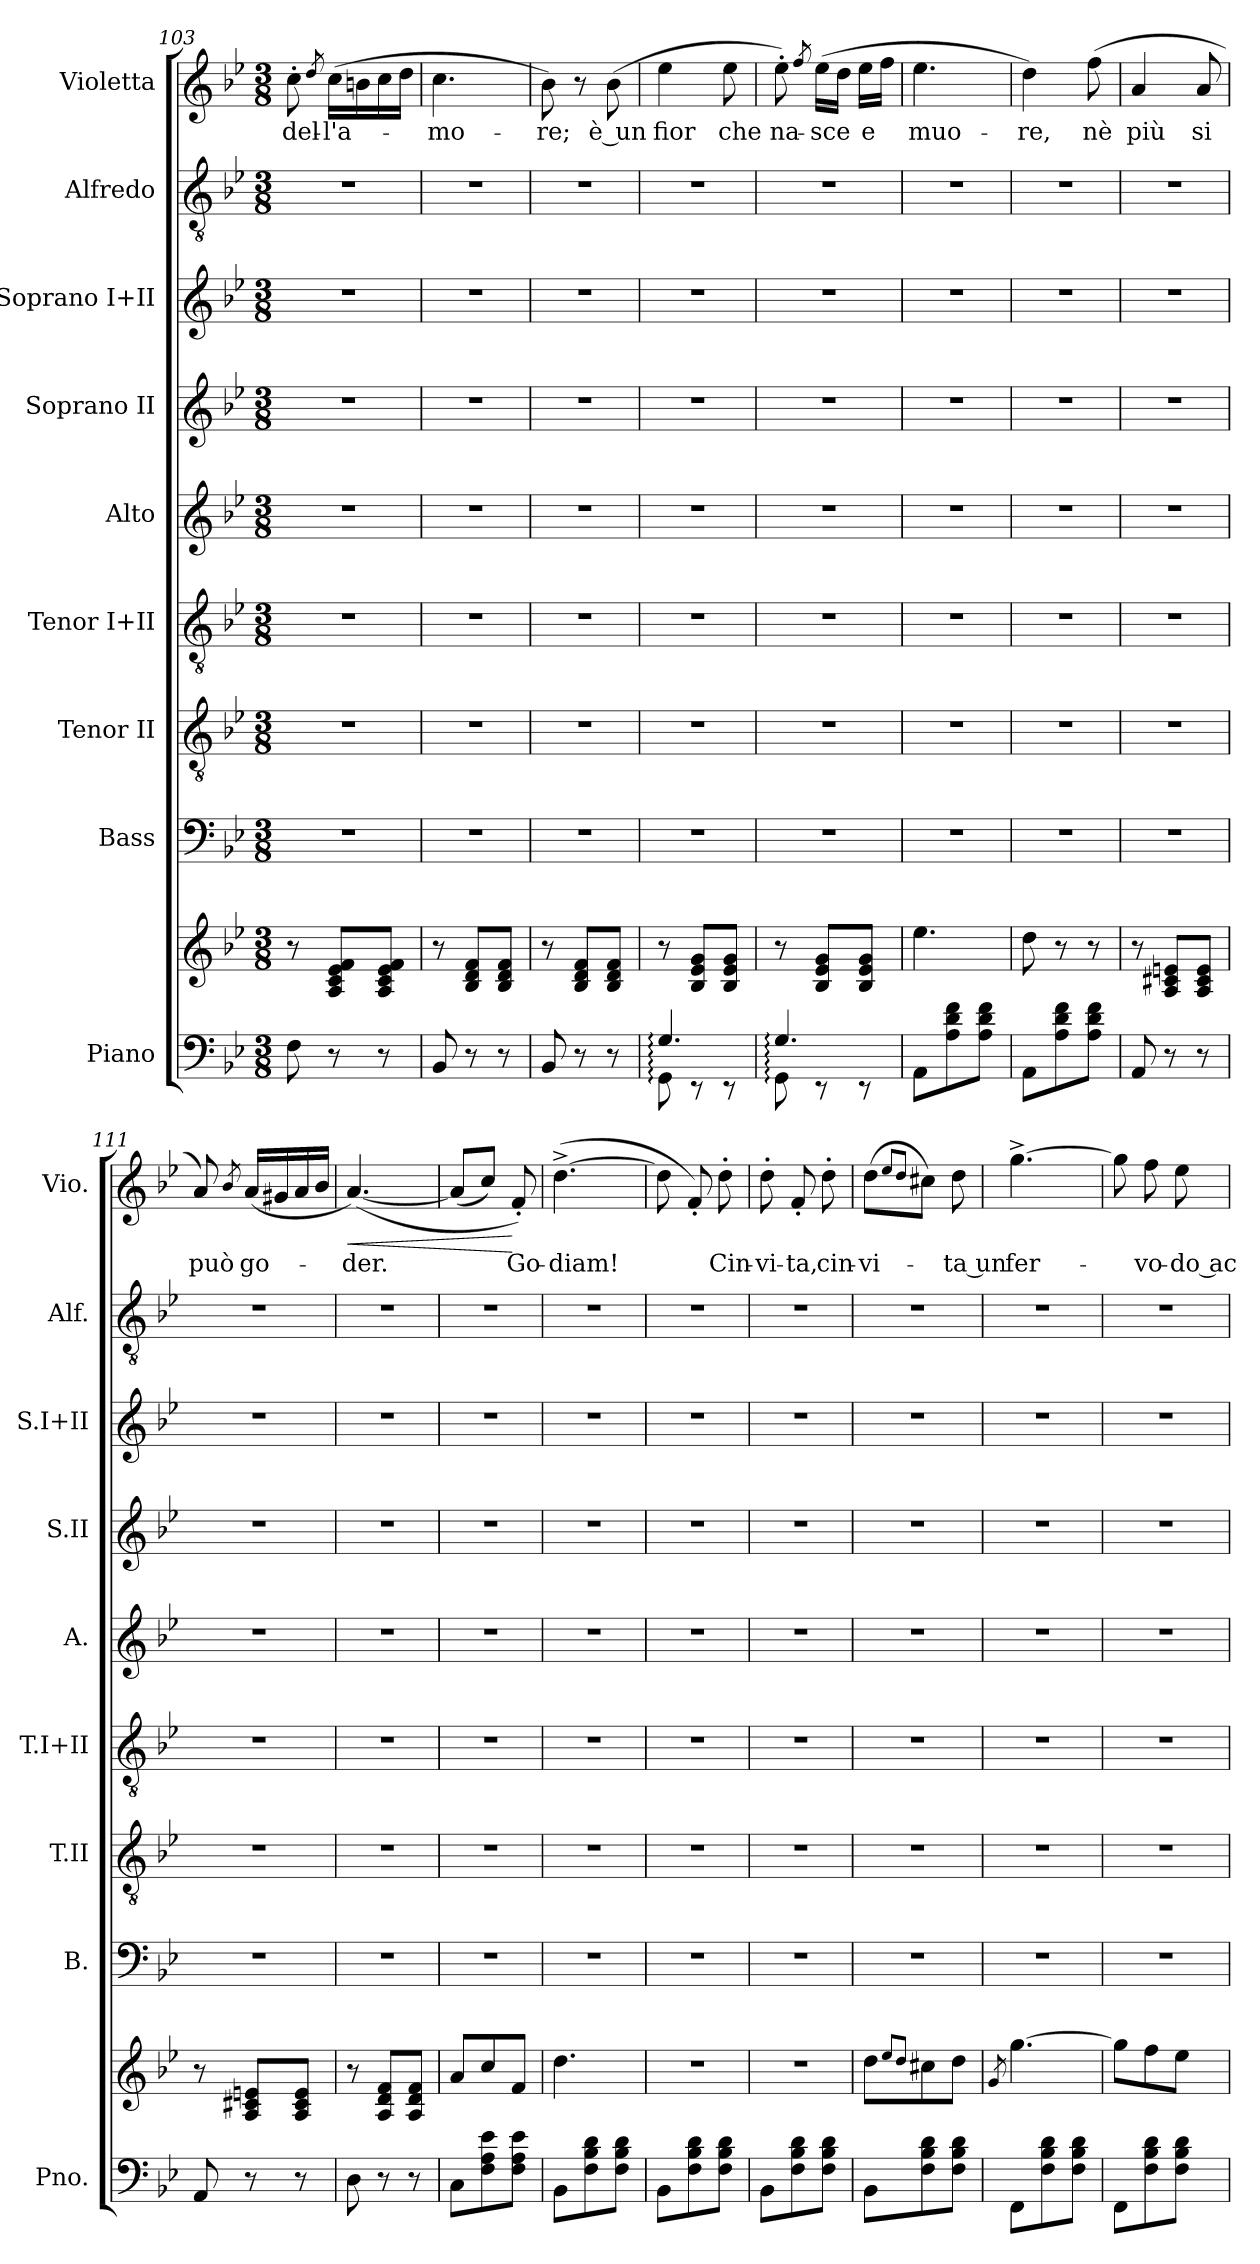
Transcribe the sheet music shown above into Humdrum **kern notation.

**kern	**kern	**kern	**kern	**kern	**kern	**kern	**kern	**kern	**kern	**text	**dynam
*part9	*part9	*part8	*part7	*part6	*part5	*part4	*part3	*part2	*part1	*part1	*part1
*staff10	*staff9	*staff8	*staff7	*staff6	*staff5	*staff4	*staff3	*staff2	*staff1	*staff1	*staff1
*I"Piano	*	*I"Bass	*I"Tenor II	*I"Tenor I+II	*I"Alto	*I"Soprano II	*I"Soprano I+II	*I"Alfredo	*I"Violetta	*	*
*I'Pno.	*	*I'B.	*I'T.II	*I'T.I+II	*I'A.	*I'S.II	*I'S.I+II	*I'Alf.	*I'Vio.	*	*
*clefF4	*clefG2	*clefF4	*clefGv2	*clefGv2	*clefG2	*clefG2	*clefG2	*clefGv2	*clefG2	*	*
*k[b-e-]	*k[b-e-]	*k[b-e-]	*k[b-e-]	*k[b-e-]	*k[b-e-]	*k[b-e-]	*k[b-e-]	*k[b-e-]	*k[b-e-]	*	*
*M3/8	*M3/8	*M3/8	*M3/8	*M3/8	*M3/8	*M3/8	*M3/8	*M3/8	*M3/8	*	*
=103	=103	=103	=103	=103	=103	=103	=103	=103	=103	=103	=103
!	!	!	!	!	!	!	!	!	!	!LO:LY:b	!
8F\	8r	4.r	4.r	4.r	4.r	4.r	4.r	4.r	8cc'\	del-	.
.	.	.	.	.	.	.	.	.	8qdd/	.	.
!	!	!	!	!	!	!	!	!	!	!LO:LY:b	!
8r	8A/ 8c/ 8e-/ 8f/L	.	.	.	.	.	.	.	(>16cc\LL	-l'a-	.
.	.	.	.	.	.	.	.	.	16bn\	.	.
8r	8A/ 8c/ 8e-/ 8f/J	.	.	.	.	.	.	.	16cc\	.	.
.	.	.	.	.	.	.	.	.	16dd\JJ	.	.
=104	=104	=104	=104	=104	=104	=104	=104	=104	=104	=104	=104
!	!	!	!	!	!	!	!	!	!	!LO:LY:b	!
8BB-/	8r	4.r	4.r	4.r	4.r	4.r	4.r	4.r	4.cc\	-mo-	.
8r	8B-/ 8d/ 8f/L	.	.	.	.	.	.	.	.	.	.
8r	8B-/ 8d/ 8f/J	.	.	.	.	.	.	.	.	.	.
=105	=105	=105	=105	=105	=105	=105	=105	=105	=105	=105	=105
!	!	!	!	!	!	!	!	!	!	!LO:LY:b	!
8BB-/	8r	4.r	4.r	4.r	4.r	4.r	4.r	4.r	8b-\)	-re;	.
8r	8B-/ 8d/ 8f/L	.	.	.	.	.	.	.	8r	.	.
!	!	!	!	!	!	!	!	!	!	!LO:LY:b	!
8r	8B-/ 8d/ 8f/J	.	.	.	.	.	.	.	(>8b-\	è un	.
=106	=106	=106	=106	=106	=106	=106	=106	=106	=106	=106	=106
*^	*	*	*	*	*	*	*	*	*	*	*
!	!	!	!	!	!	!	!	!	!	!	!LO:LY:b	!
4.G:/	8GG:\	8r	4.r	4.r	4.r	4.r	4.r	4.r	4.r	4ee-\	fior	.
.	8r	8B-/ 8e-/ 8g/L	.	.	.	.	.	.	.	.	.	.
!	!	!	!	!	!	!	!	!	!	!	!LO:LY:b	!
.	8r	8B-/ 8e-/ 8g/J	.	.	.	.	.	.	.	8ee-\	che	.
=107	=107	=107	=107	=107	=107	=107	=107	=107	=107	=107	=107	=107
!	!	!	!	!	!	!	!	!	!	!	!LO:LY:b	!
4.G:/	8GG:\	8r	4.r	4.r	4.r	4.r	4.r	4.r	4.r	8ee-'\)	na-	.
.	.	.	.	.	.	.	.	.	.	8qff/	.	.
!	!	!	!	!	!	!	!	!	!	!	!LO:LY:b	!
.	8r	8B-/ 8e-/ 8g/L	.	.	.	.	.	.	.	(>16ee-\LL	sce	.
.	.	.	.	.	.	.	.	.	.	16dd\JJ	.	.
!	!	!	!	!	!	!	!	!	!	!	!LO:LY:b	!
.	8r	8B-/ 8e-/ 8g/J	.	.	.	.	.	.	.	16ee-\LL	e	.
.	.	.	.	.	.	.	.	.	.	16ff\JJ	.	.
*v	*v	*	*	*	*	*	*	*	*	*	*	*
!!LO:LB:g=z
=108	=108	=108	=108	=108	=108	=108	=108	=108	=108	=108	=108
!	!	!	!	!	!	!	!	!	!	!LO:LY:b	!
8AA\L	4.ee-\	4.r	4.r	4.r	4.r	4.r	4.r	4.r	4.ee-\	muo-	.
8A\ 8d\ 8f\	.	.	.	.	.	.	.	.	.	.	.
8A\ 8d\ 8f\J	.	.	.	.	.	.	.	.	.	.	.
=109	=109	=109	=109	=109	=109	=109	=109	=109	=109	=109	=109
!	!	!	!	!	!	!	!	!	!	!LO:LY:b	!
8AA\L	8dd\	4.r	4.r	4.r	4.r	4.r	4.r	4.r	4dd\)	-re,	.
8A\ 8d\ 8f\	8r	.	.	.	.	.	.	.	.	.	.
!	!	!	!	!	!	!	!	!	!	!LO:LY:b	!
8A\ 8d\ 8f\J	8r	.	.	.	.	.	.	.	(>8ff\	nè	.
=110	=110	=110	=110	=110	=110	=110	=110	=110	=110	=110	=110
!	!	!	!	!	!	!	!	!	!	!LO:LY:b	!
8AA/	8r	4.r	4.r	4.r	4.r	4.r	4.r	4.r	4a/	più	.
8r	8A/ 8c#X/ 8en/L	.	.	.	.	.	.	.	.	.	.
!	!	!	!	!	!	!	!	!	!	!LO:LY:b	!
8r	8A/ 8c#/ 8e/J	.	.	.	.	.	.	.	8a/	si	.
=111	=111	=111	=111	=111	=111	=111	=111	=111	=111	=111	=111
!	!	!	!	!	!	!	!	!	!	!LO:LY:b	!
8AA/	8r	4.r	4.r	4.r	4.r	4.r	4.r	4.r	8a/)	può	.
.	.	.	.	.	.	.	.	.	8qb-/	.	.
!	!	!	!	!	!	!	!	!	!	!LO:LY:b	!
8r	8A/ 8c#X/ 8en/L	.	.	.	.	.	.	.	(<16a/LL	go-	.
.	.	.	.	.	.	.	.	.	16g#X/	.	.
8r	8A/ 8c#/ 8e/J	.	.	.	.	.	.	.	16a/	.	.
.	.	.	.	.	.	.	.	.	16b-/JJ	.	.
=112	=112	=112	=112	=112	=112	=112	=112	=112	=112	=112	=112
!	!	!	!	!	!	!	!	!	!	!LO:LY:b	!LO:HP:b
8D\	8r	4.r	4.r	4.r	4.r	4.r	4.r	4.r	(>[4.a/)	-der.	<
8r	8A/ 8d/ 8f/L	.	.	.	.	.	.	.	.	.	.
8r	8A/ 8d/ 8f/J	.	.	.	.	.	.	.	.	.	.
=113	=113	=113	=113	=113	=113	=113	=113	=113	=113	=113	=113
8C\L	8a/L	4.r	4.r	4.r	4.r	4.r	4.r	4.r	(<8a/L]	.	.
8F\ 8A\ 8e-\	8cc/	.	.	.	.	.	.	.	8cc/J)	.	.
!	!	!	!	!	!	!	!	!	!	!LO:LY:b	!
8F\ 8A\ 8e-\J	8f/J	.	.	.	.	.	.	.	8f'/)	Go-	[
=114	=114	=114	=114	=114	=114	=114	=114	=114	=114	=114	=114
!	!	!	!	!	!	!	!	!	!	!LO:LY:b	!
8BB-\L	4.dd\	4.r	4.r	4.r	4.r	4.r	4.r	4.r	(>[4.dd^\	-diam!	.
8F\ 8B-\ 8d\	.	.	.	.	.	.	.	.	.	.	.
8F\ 8B-\ 8d\J	.	.	.	.	.	.	.	.	.	.	.
=115	=115	=115	=115	=115	=115	=115	=115	=115	=115	=115	=115
8BB-\L	4.r	4.r	4.r	4.r	4.r	4.r	4.r	4.r	8dd\]	.	.
8F\ 8B-\ 8d\	.	.	.	.	.	.	.	.	8f'/)	.	.
!	!	!	!	!	!	!	!	!	!	!LO:LY:b	!
8F\ 8B-\ 8d\J	.	.	.	.	.	.	.	.	8dd'\	Cin-	.
=116	=116	=116	=116	=116	=116	=116	=116	=116	=116	=116	=116
!	!	!	!	!	!	!	!	!	!	!LO:LY:b	!
8BB-\L	4.r	4.r	4.r	4.r	4.r	4.r	4.r	4.r	8dd'\	-vi-	.
!	!	!	!	!	!	!	!	!	!	!LO:LY:b	!
8F\ 8B-\ 8d\	.	.	.	.	.	.	.	.	8f'/	-ta,	.
!	!	!	!	!	!	!	!	!	!	!LO:LY:b	!
8F\ 8B-\ 8d\J	.	.	.	.	.	.	.	.	8dd'\	cin-	.
=117	=117	=117	=117	=117	=117	=117	=117	=117	=117	=117	=117
!	!	!	!	!	!	!	!	!	!	!LO:LY:b	!
8BB-\L	8dd\L	4.r	4.r	4.r	4.r	4.r	4.r	4.r	(>8dd\L	-vi-	.
.	8qee-/L	.	.	.	.	.	.	.	8qee-/L	.	.
.	8qdd/J	.	.	.	.	.	.	.	8qdd/J	.	.
8F\ 8B-\ 8d\	8cc#X\	.	.	.	.	.	.	.	8cc#X\J)	.	.
!	!	!	!	!	!	!	!	!	!	!LO:LY:b	!
8F\ 8B-\ 8d\J	8dd\J	.	.	.	.	.	.	.	8dd\	ta un	.
=118	=118	=118	=118	=118	=118	=118	=118	=118	=118	=118	=118
.	8qg/	.	.	.	.	.	.	.	.	.	.
!	!	!	!	!	!	!	!	!	!	!LO:LY:b	!
8FF\L	[4.gg\	4.r	4.r	4.r	4.r	4.r	4.r	4.r	[4.gg^\	fer-	.
8F\ 8B-\ 8d\	.	.	.	.	.	.	.	.	.	.	.
8F\ 8B-\ 8d\J	.	.	.	.	.	.	.	.	.	.	.
!!LO:LB:g=z
=119	=119	=119	=119	=119	=119	=119	=119	=119	=119	=119	=119
8FF\L	8gg\L]	4.r	4.r	4.r	4.r	4.r	4.r	4.r	8gg\]	.	.
!	!	!	!	!	!	!	!	!	!	!LO:LY:b	!
8F\ 8B-\ 8d\	8ff\	.	.	.	.	.	.	.	8ff\	-vo-	.
!	!	!	!	!	!	!	!	!	!	!LO:LY:b	!
8F\ 8B-\ 8d\J	8ee-\J	.	.	.	.	.	.	.	8ee-\	do ac-	.
=	=	=	=	=	=	=	=	=	=	=	=
*-	*-	*-	*-	*-	*-	*-	*-	*-	*-	*-	*-
